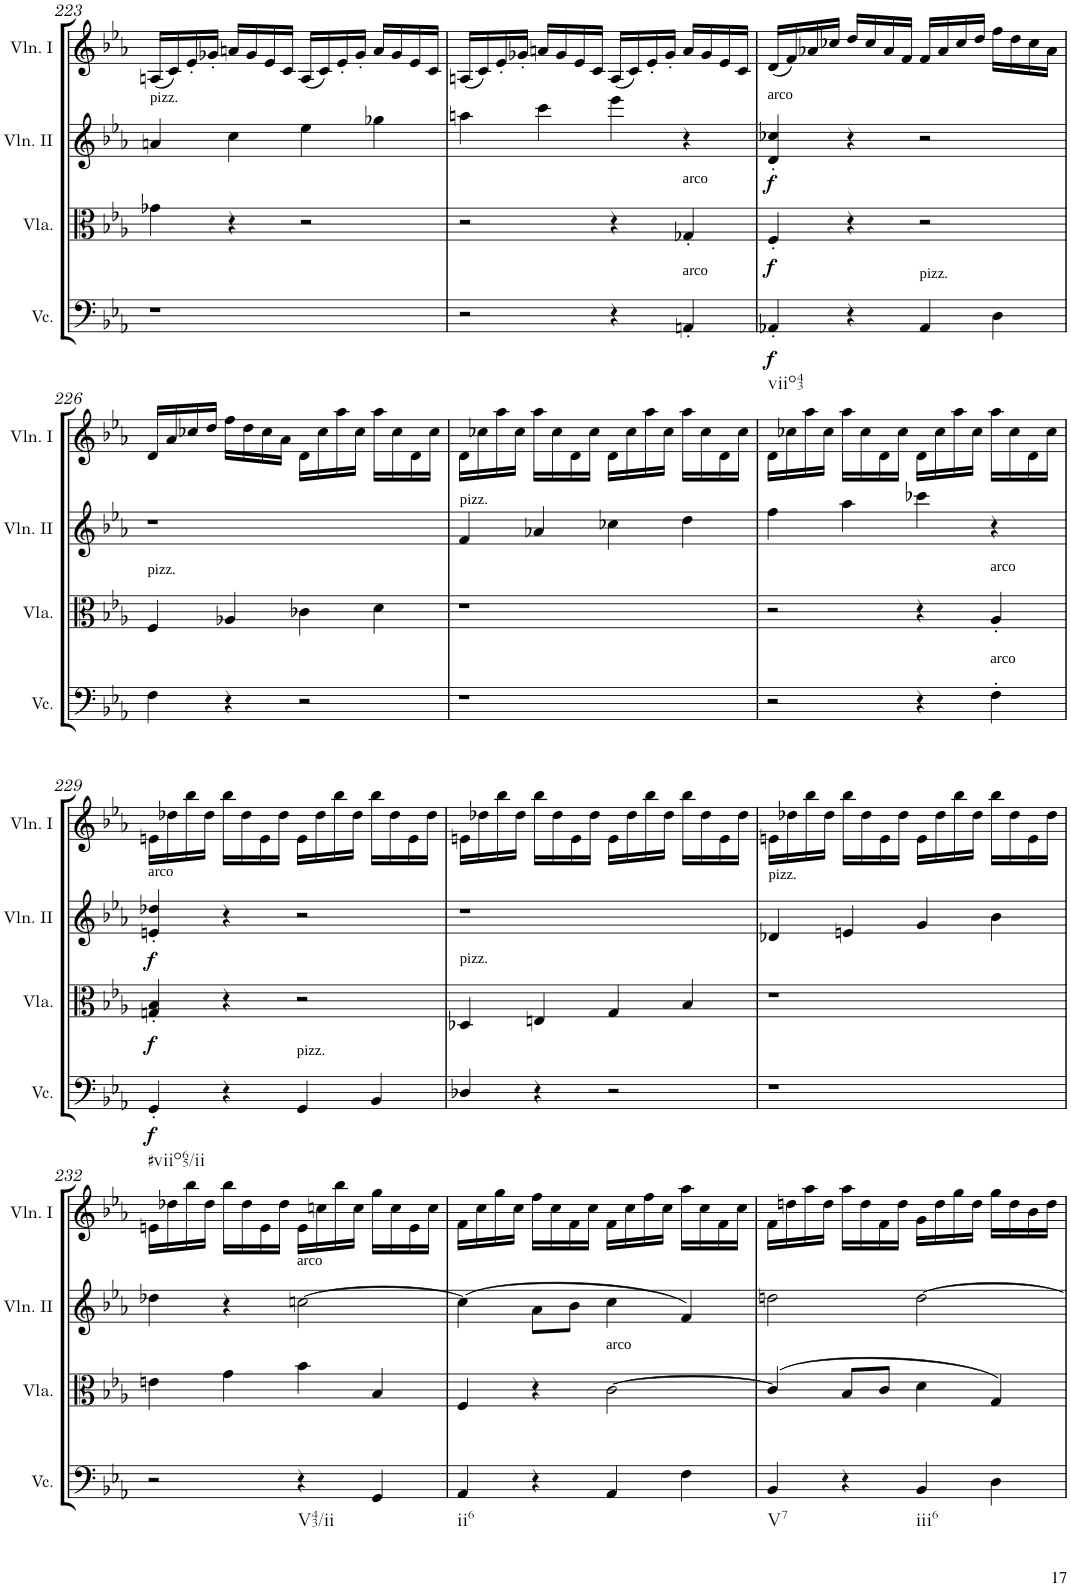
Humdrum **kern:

**kern	**dynam	**kern	**dynam	**kern	**dynam	**kern
*part4	*part4	*part3	*part3	*part2	*part2	*part1
*staff4	*staff4	*staff3	*staff3	*staff2	*staff2	*staff1
*I"Violoncello	*	*I"Viola	*	*I"Violin II	*	*I"Violin I
*I'Vc.	*	*I'Vla.	*	*I'Vln. II	*	*I'Vln. I
!!LO:PB:g=z
*clefF4	*	*clefC3	*	*clefG2	*	*clefG2
*k[b-e-a-]	*	*k[b-e-a-]	*	*k[b-e-a-]	*	*k[b-e-a-]
*E-:	*	*E-:	*	*E-:	*	*E-:
*M4/4	*	*M4/4	*	*M4/4	*	*M4/4
*met(c)	*	*met(c)	*	*met(c)	*	*met(c)
=223	=223	=223	=223	=223	=223	=223
!	!	!	!	!LO:TX:a:t=pizz.	!	!
1r	.	4g-X\	.	4an/	.	(16An/LL
.	.	.	.	.	.	16c/)
.	.	.	.	.	.	16e-'/
.	.	.	.	.	.	16g-X'/JJ
.	.	4r	.	4cc\	.	16an/LL
.	.	.	.	.	.	16g-/
.	.	.	.	.	.	16e-/
.	.	.	.	.	.	16c/JJ
.	.	2r	.	4ee-\	.	(16A/LL
.	.	.	.	.	.	16c/)
.	.	.	.	.	.	16e-'/
.	.	.	.	.	.	16g-'/JJ
.	.	.	.	4gg-X\	.	16a/LL
.	.	.	.	.	.	16g-/
.	.	.	.	.	.	16e-/
.	.	.	.	.	.	16c/JJ
=224	=224	=224	=224	=224	=224	=224
2r	.	2r	.	4aan\	.	(16An/LL
.	.	.	.	.	.	16c/)
.	.	.	.	.	.	16e-'/
.	.	.	.	.	.	16g-X'/JJ
.	.	.	.	4ccc\	.	16an/LL
.	.	.	.	.	.	16g-/
.	.	.	.	.	.	16e-/
.	.	.	.	.	.	16c/JJ
4r	.	4r	.	4eee-\	.	(16A/LL
.	.	.	.	.	.	16c/)
.	.	.	.	.	.	16e-'/
.	.	.	.	.	.	16g-'/JJ
!	!	!LO:TX:a:t=arco	!	!	!	!
!LO:TX:a:t=arco	!	!	!	!	!	!
4AAn'/	.	4G-X'/	.	4r	.	16a/LL
.	.	.	.	.	.	16g-/
.	.	.	.	.	.	16e-/
.	.	.	.	.	.	16c/JJ
=225	=225	=225	=225	=225	=225	=225
!	!	!	!	!LO:TX:a:t=arco	!	!
!LO:TX:b:t=viio43	!	!	!	!	!	!
!	!LO:DY:b	!	!LO:DY:b	!	!LO:DY:b	!
4AA-X'/	f	4F'/	f	4d/' 4cc-X/'	f	(16d/LL
.	.	.	.	.	.	16f/)
.	.	.	.	.	.	16a-X/
.	.	.	.	.	.	16cc-X/JJ
4r	.	4r	.	4r	.	16dd/LL
.	.	.	.	.	.	16cc-/
.	.	.	.	.	.	16a-/
.	.	.	.	.	.	16f/JJ
!LO:TX:a:t=pizz.	!	!	!	!	!	!
4AA-/	.	2r	.	2r	.	16f/LL
.	.	.	.	.	.	16a-/
.	.	.	.	.	.	16cc-/
.	.	.	.	.	.	16dd/JJ
4D\	.	.	.	.	.	16ff\LL
.	.	.	.	.	.	16dd\
.	.	.	.	.	.	16cc-\
.	.	.	.	.	.	16a-\JJ
!!LO:LB:g=z
=226	=226	=226	=226	=226	=226	=226
!	!	!LO:TX:a:t=pizz.	!	!	!	!
4F\	.	4F/	.	1r	.	16d/LL
.	.	.	.	.	.	16a-/
.	.	.	.	.	.	16cc-X/
.	.	.	.	.	.	16dd/JJ
4r	.	4A-X/	.	.	.	16ff\LL
.	.	.	.	.	.	16dd\
.	.	.	.	.	.	16cc-\
.	.	.	.	.	.	16a-\JJ
2r	.	4c-X\	.	.	.	16d\LL
.	.	.	.	.	.	16cc-\
.	.	.	.	.	.	16aa-\
.	.	.	.	.	.	16cc-\JJ
.	.	4d\	.	.	.	16aa-\LL
.	.	.	.	.	.	16cc-\
.	.	.	.	.	.	16d\
.	.	.	.	.	.	16cc-\JJ
=227	=227	=227	=227	=227	=227	=227
!	!	!	!	!LO:TX:a:t=pizz.	!	!
1r	.	1r	.	4f/	.	16d\LL
.	.	.	.	.	.	16cc-X\
.	.	.	.	.	.	16aa-\
.	.	.	.	.	.	16cc-\JJ
.	.	.	.	4a-X/	.	16aa-\LL
.	.	.	.	.	.	16cc-\
.	.	.	.	.	.	16d\
.	.	.	.	.	.	16cc-\JJ
.	.	.	.	4cc-X\	.	16d\LL
.	.	.	.	.	.	16cc-\
.	.	.	.	.	.	16aa-\
.	.	.	.	.	.	16cc-\JJ
.	.	.	.	4dd\	.	16aa-\LL
.	.	.	.	.	.	16cc-\
.	.	.	.	.	.	16d\
.	.	.	.	.	.	16cc-\JJ
=228	=228	=228	=228	=228	=228	=228
2r	.	2r	.	4ff\	.	16d\LL
.	.	.	.	.	.	16cc-X\
.	.	.	.	.	.	16aa-\
.	.	.	.	.	.	16cc-\JJ
.	.	.	.	4aa-\	.	16aa-\LL
.	.	.	.	.	.	16cc-\
.	.	.	.	.	.	16d\
.	.	.	.	.	.	16cc-\JJ
4r	.	4r	.	4ccc-X\	.	16d\LL
.	.	.	.	.	.	16cc-\
.	.	.	.	.	.	16aa-\
.	.	.	.	.	.	16cc-\JJ
!	!	!LO:TX:a:t=arco	!	!	!	!
!LO:TX:a:t=arco	!	!	!	!	!	!
4F'\	.	4A-'/	.	4r	.	16aa-\LL
.	.	.	.	.	.	16cc-\
.	.	.	.	.	.	16d\
.	.	.	.	.	.	16cc-\JJ
!!LO:LB:g=z
=229	=229	=229	=229	=229	=229	=229
!	!	!	!	!LO:TX:a:t=arco	!	!
!LO:TX:b:t=#viio65/ii	!	!	!	!	!	!
!	!LO:DY:b	!	!LO:DY:b	!	!LO:DY:b	!
4GG'/	f	4Gn/' 4B-/'	f	4en/' 4dd-X/'	f	16en\LL
.	.	.	.	.	.	16dd-X\
.	.	.	.	.	.	16bb-\
.	.	.	.	.	.	16dd-\JJ
4r	.	4r	.	4r	.	16bb-\LL
.	.	.	.	.	.	16dd-\
.	.	.	.	.	.	16e\
.	.	.	.	.	.	16dd-\JJ
!LO:TX:a:t=pizz.	!	!	!	!	!	!
4GG/	.	2r	.	2r	.	16e\LL
.	.	.	.	.	.	16dd-\
.	.	.	.	.	.	16bb-\
.	.	.	.	.	.	16dd-\JJ
4BB-/	.	.	.	.	.	16bb-\LL
.	.	.	.	.	.	16dd-\
.	.	.	.	.	.	16e\
.	.	.	.	.	.	16dd-\JJ
=230	=230	=230	=230	=230	=230	=230
!	!	!LO:TX:a:t=pizz.	!	!	!	!
4D-X/	.	4D-X/	.	1r	.	16en\LL
.	.	.	.	.	.	16dd-X\
.	.	.	.	.	.	16bb-\
.	.	.	.	.	.	16dd-\JJ
4r	.	4En/	.	.	.	16bb-\LL
.	.	.	.	.	.	16dd-\
.	.	.	.	.	.	16e\
.	.	.	.	.	.	16dd-\JJ
2r	.	4G/	.	.	.	16e\LL
.	.	.	.	.	.	16dd-\
.	.	.	.	.	.	16bb-\
.	.	.	.	.	.	16dd-\JJ
.	.	4B-/	.	.	.	16bb-\LL
.	.	.	.	.	.	16dd-\
.	.	.	.	.	.	16e\
.	.	.	.	.	.	16dd-\JJ
=231	=231	=231	=231	=231	=231	=231
!	!	!	!	!LO:TX:a:t=pizz.	!	!
1r	.	1r	.	4d-X/	.	16en\LL
.	.	.	.	.	.	16dd-X\
.	.	.	.	.	.	16bb-\
.	.	.	.	.	.	16dd-\JJ
.	.	.	.	4en/	.	16bb-\LL
.	.	.	.	.	.	16dd-\
.	.	.	.	.	.	16e\
.	.	.	.	.	.	16dd-\JJ
.	.	.	.	4g/	.	16e\LL
.	.	.	.	.	.	16dd-\
.	.	.	.	.	.	16bb-\
.	.	.	.	.	.	16dd-\JJ
.	.	.	.	4b-\	.	16bb-\LL
.	.	.	.	.	.	16dd-\
.	.	.	.	.	.	16e\
.	.	.	.	.	.	16dd-\JJ
!!LO:LB:g=z
=232	=232	=232	=232	=232	=232	=232
2r	.	4en\	.	4dd-X\	.	16en\LL
.	.	.	.	.	.	16dd-X\
.	.	.	.	.	.	16bb-\
.	.	.	.	.	.	16dd-\JJ
.	.	4g\	.	4r	.	16bb-\LL
.	.	.	.	.	.	16dd-\
.	.	.	.	.	.	16e\
.	.	.	.	.	.	16dd-\JJ
!	!	!	!	!LO:TX:a:t=arco	!	!
!LO:TX:b:t=V43/ii	!	!	!	!	!	!
4r	.	4b-\	.	[2ccn\	.	16e\LL
.	.	.	.	.	.	16ccn\
.	.	.	.	.	.	16bb-\
.	.	.	.	.	.	16cc\JJ
4GG/	.	4B-/	.	.	.	16gg\LL
.	.	.	.	.	.	16cc\
.	.	.	.	.	.	16e\
.	.	.	.	.	.	16cc\JJ
=233	=233	=233	=233	=233	=233	=233
!LO:TX:b:t=ii6	!	!	!	!	!	!
4AA-/	.	4F/	.	(4cc\]	.	16f\LL
.	.	.	.	.	.	16cc\
.	.	.	.	.	.	16gg\
.	.	.	.	.	.	16cc\JJ
4r	.	4r	.	8a-\L	.	16ff\LL
.	.	.	.	.	.	16cc\
.	.	.	.	8b-\J	.	16f\
.	.	.	.	.	.	16cc\JJ
!	!	!LO:TX:a:t=arco	!	!	!	!
4AA-/	.	[2c\	.	4cc\	.	16f\LL
.	.	.	.	.	.	16cc\
.	.	.	.	.	.	16ff\
.	.	.	.	.	.	16cc\JJ
4F\	.	.	.	4f/)	.	16aa-\LL
.	.	.	.	.	.	16cc\
.	.	.	.	.	.	16f\
.	.	.	.	.	.	16cc\JJ
=234	=234	=234	=234	=234	=234	=234
!LO:TX:b:t=V7	!	!	!	!	!	!
4BB-/	.	(4c/]	.	2ddn\	.	16f\LL
.	.	.	.	.	.	16ddn\
.	.	.	.	.	.	16aa-\
.	.	.	.	.	.	16dd\JJ
4r	.	8B-/L	.	.	.	16aa-\LL
.	.	.	.	.	.	16dd\
.	.	8c/J	.	.	.	16f\
.	.	.	.	.	.	16dd\JJ
!LO:TX:b:t=iii6	!	!	!	!	!	!
4BB-/	.	4d\	.	[2dd\	.	16g\LL
.	.	.	.	.	.	16dd\
.	.	.	.	.	.	16gg\
.	.	.	.	.	.	16dd\JJ
4D\	.	4G/)	.	.	.	16gg\LL
.	.	.	.	.	.	16dd\
.	.	.	.	.	.	16b-\
.	.	.	.	.	.	16dd\JJ
=	=	=	=	=	=	=
*-	*-	*-	*-	*-	*-	*-
